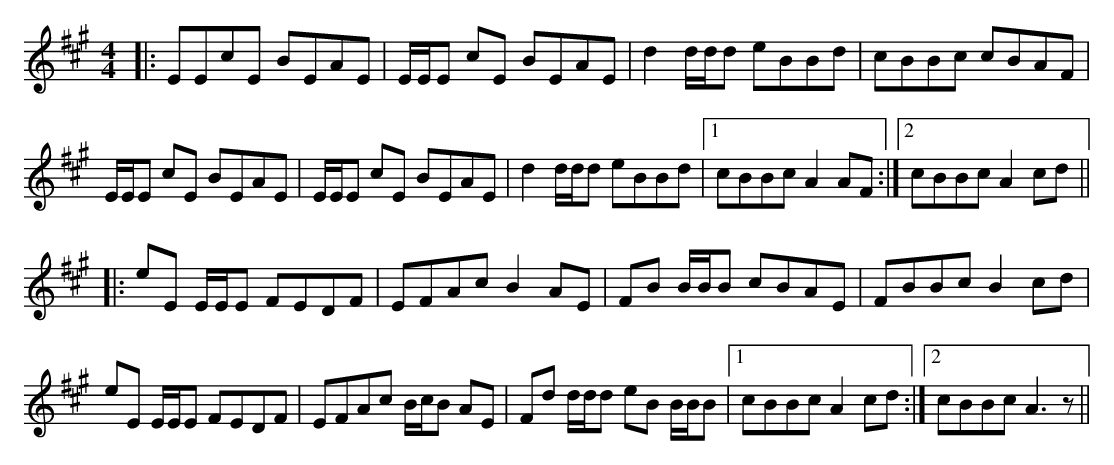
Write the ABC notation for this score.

X:1
M:4/4
K:A
|:EEcE BEAE|E/E/E cE BEAE|d2 d/d/d eBBd|cBBc cBAF|
E/E/E cE BEAE|E/E/E cE BEAE|d2 d/d/d eBBd|1 cBBc A2 AF:|2 cBBc A2 cd||
|:eE E/E/E FEDF|EFAc B2 AE|FB B/B/B cBAE|FBBc B2 cd|
eE E/E/E FEDF|EFAc B/c/B AE|Fd d/d/d eB B/B/B|1 cBBc A2 cd:|2 cBBc A3 z||
